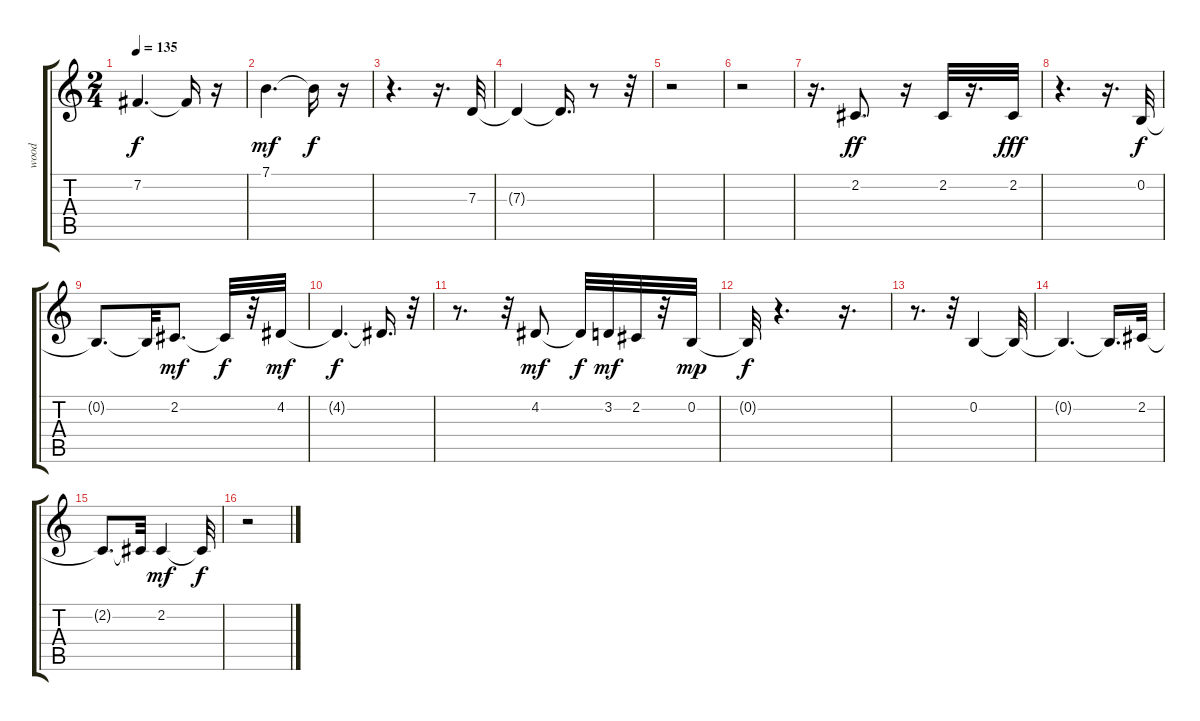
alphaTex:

\track ("wood" "wood") {instrument oboe}
\staff {score tabs}
\tuning (E4 B3 G3 D3 A2 E2) {hide}
\ts (2 4)
\tempo 135
\clef g2
\ks c
7.2{t}.4{d dy f} 7.2{t}.16 r.16 |
7.1.4{d dy mf} 7.1{t}.16{dy f} r.16 |
r.4{d} r.16{d} 7.3.32 |
7.3{t}.4 7.3{t}.16{d} r.8 r.32 |
r.2 |
r.2 |
r.16{d} 2.2.8{d dy ff} r.16 2.2.32 r.16{d} 2.2.32{dy fff} |
r.4{d} r.16{d} 0.2.32{dy f} |
0.2{t}.8{d} 0.2{t}.32 2.2.8{d dy mf} 2.2{t}.32{dy f} r.32 4.2.32{dy mf} |
4.2{t}.4{d dy f} 4.2{t}.16{d} r.32 |
r.8{d} r.32 4.2.8{dy mf} 4.2{t}.32{dy f} 3.2.32{dy mf} 2.2.32 r.32 0.2.32{dy mp} |
0.2{t}.32{dy f} r.4{d} r.16{d} |
r.8{d} r.32 0.2.4 0.2{t}.32 |
0.2{t}.4{d} 0.2{t}.16{d} 2.2.32 |
2.2{t}.8{d} 2.2{t}.32 2.2.4{dy mf} 2.2{t}.32{dy f} |
r.2
